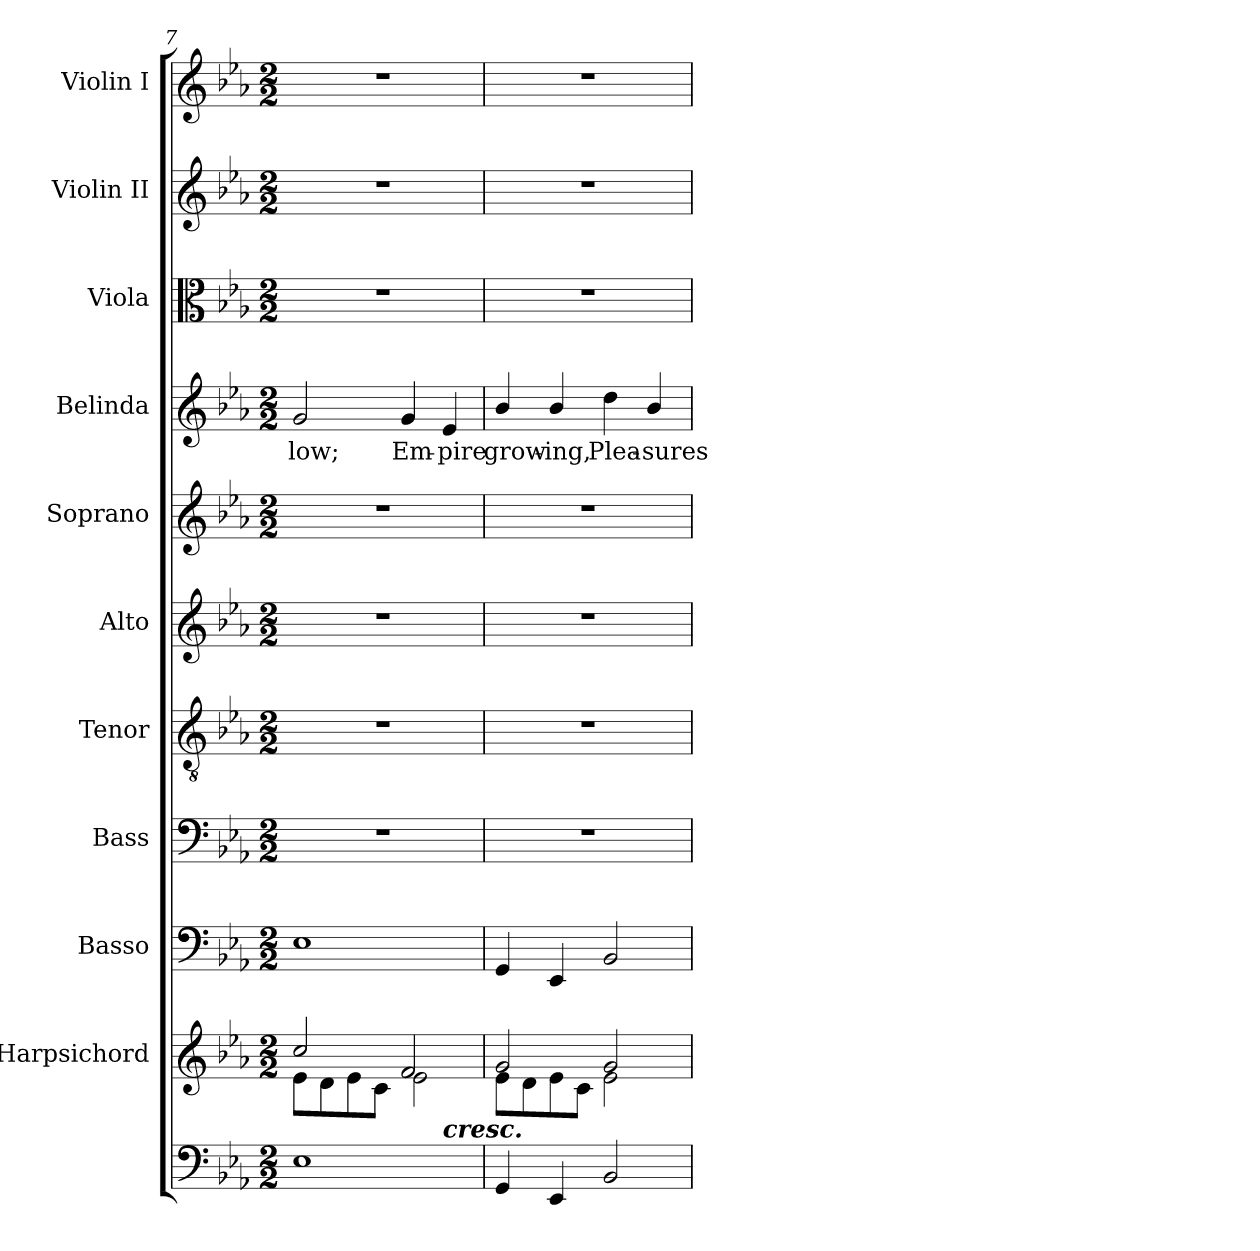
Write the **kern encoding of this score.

**kern	**kern	**kern	**kern	**kern	**kern	**kern	**kern	**text	**kern	**kern	**kern
*part11	*part10	*part9	*part8	*part7	*part6	*part5	*part4	*part4	*part3	*part2	*part1
*staff11	*staff10	*staff9	*staff8	*staff7	*staff6	*staff5	*staff4	*staff4	*staff3	*staff2	*staff1
*	*I"Harpsichord	*I"Basso	*I"Bass	*I"Tenor	*I"Alto	*I"Soprano	*I"Belinda	*	*I"Viola	*I"Violin II	*I"Violin I
*	*	*	*I'B.	*I'T.	*I'A.	*I'S.	*I'Belinda	*	*I'Vla.	*I'Vln. II	*I'Vln. I
*clefF4	*clefG2	*clefF4	*clefF4	*clefGv2	*clefG2	*clefG2	*clefG2	*	*clefC3	*clefG2	*clefG2
*	*	*	*	*ITrd7c12	*	*	*	*	*	*	*
*k[b-e-a-]	*k[b-e-a-]	*k[b-e-a-]	*k[b-e-a-]	*k[b-e-a-]	*k[b-e-a-]	*k[b-e-a-]	*k[b-e-a-]	*	*k[b-e-a-]	*k[b-e-a-]	*k[b-e-a-]
*E-:	*E-:	*E-:	*E-:	*E-:	*E-:	*E-:	*E-:	*	*E-:	*E-:	*E-:
*M2/2	*M2/2	*M2/2	*M2/2	*M2/2	*M2/2	*M2/2	*M2/2	*	*M2/2	*M2/2	*M2/2
=7	=7	=7	=7	=7	=7	=7	=7	=7	=7	=7	=7
*	*^	*	*	*	*	*	*	*	*	*	*
!	!	!	!	!	!	!	!	!	!LO:LY:b:color=#000000	!	!	!
*^	*	*	*	*	*	*	*	*	*	*	*	*
1E-i	2.ryy	2cci/	8e-i\L	1E-i	1r	1r	1r	1r	2gi/	-low;	1r	1r	1r
.	.	.	8di\	.	.	.	.	.	.	.	.	.	.
.	.	.	8e-i\	.	.	.	.	.	.	.	.	.	.
.	.	.	8ci\J	.	.	.	.	.	.	.	.	.	.
!	!	!	!	!	!	!	!	!	!	!LO:LY:b:color=#000000	!	!	!
.	.	2fi/	2e-i\	.	.	.	.	.	4gi/	Em-	.	.	.
!	!LO:TX:a:Bi:t=cresc.	!	!	!	!	!	!	!	!	!	!	!	!
!	!	!	!	!	!	!	!	!	!	!LO:LY:b:color=#000000	!	!	!
.	4ryy	.	.	.	.	.	.	.	4e-i/	-pire	.	.	.
*v	*v	*	*	*	*	*	*	*	*	*	*	*	*
=8	=8	=8	=8	=8	=8	=8	=8	=8	=8	=8	=8	=8
*^	*	*	*	*	*	*	*	*	*	*	*	*
!	!	!	!	!	!	!	!	!	!	!LO:LY:b:color=#000000	!	!	!
*v	*v	*	*	*	*	*	*	*	*	*	*	*	*
4GGi/	2gi/	8e-i\L	4GGi/	1r	1r	1r	1r	4b-i/	grow-	1r	1r	1r
.	.	8di\	.	.	.	.	.	.	.	.	.	.
!	!	!	!	!	!	!	!	!	!LO:LY:b:color=#000000	!	!	!
4EE-i/	.	8e-i\	4EE-i/	.	.	.	.	4b-i/	-ing,	.	.	.
.	.	8ci\J	.	.	.	.	.	.	.	.	.	.
!	!	!	!	!	!	!	!	!	!LO:LY:b:color=#000000	!	!	!
2BB-i/	2gi/	2e-i\	2BB-i/	.	.	.	.	4ddi\	Plea-	.	.	.
!	!	!	!	!	!	!	!	!	!LO:LY:b:color=#000000	!	!	!
.	.	.	.	.	.	.	.	4b-i/	-sures	.	.	.
*	*v	*v	*	*	*	*	*	*	*	*	*	*
=	=	=	=	=	=	=	=	=	=	=	=
*-	*-	*-	*-	*-	*-	*-	*-	*-	*-	*-	*-
